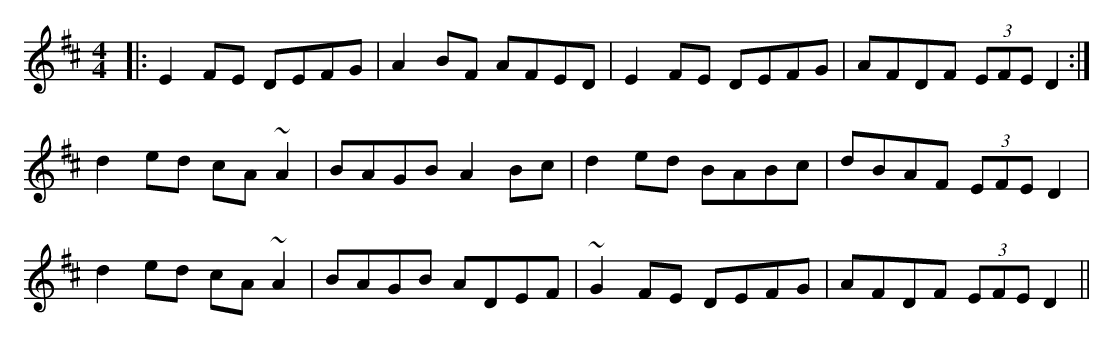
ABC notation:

X:1
M:4/4
K:Edor
|:E2FE DEFG|A2BF AFED|E2FE DEFG|AFDF (3EFE D2:|
d2ed cA~A2|BAGB A2Bc|d2ed BABc|dBAF (3EFE D2|
d2ed cA~A2|BAGB ADEF|~G2FE DEFG|AFDF (3EFE D2||
